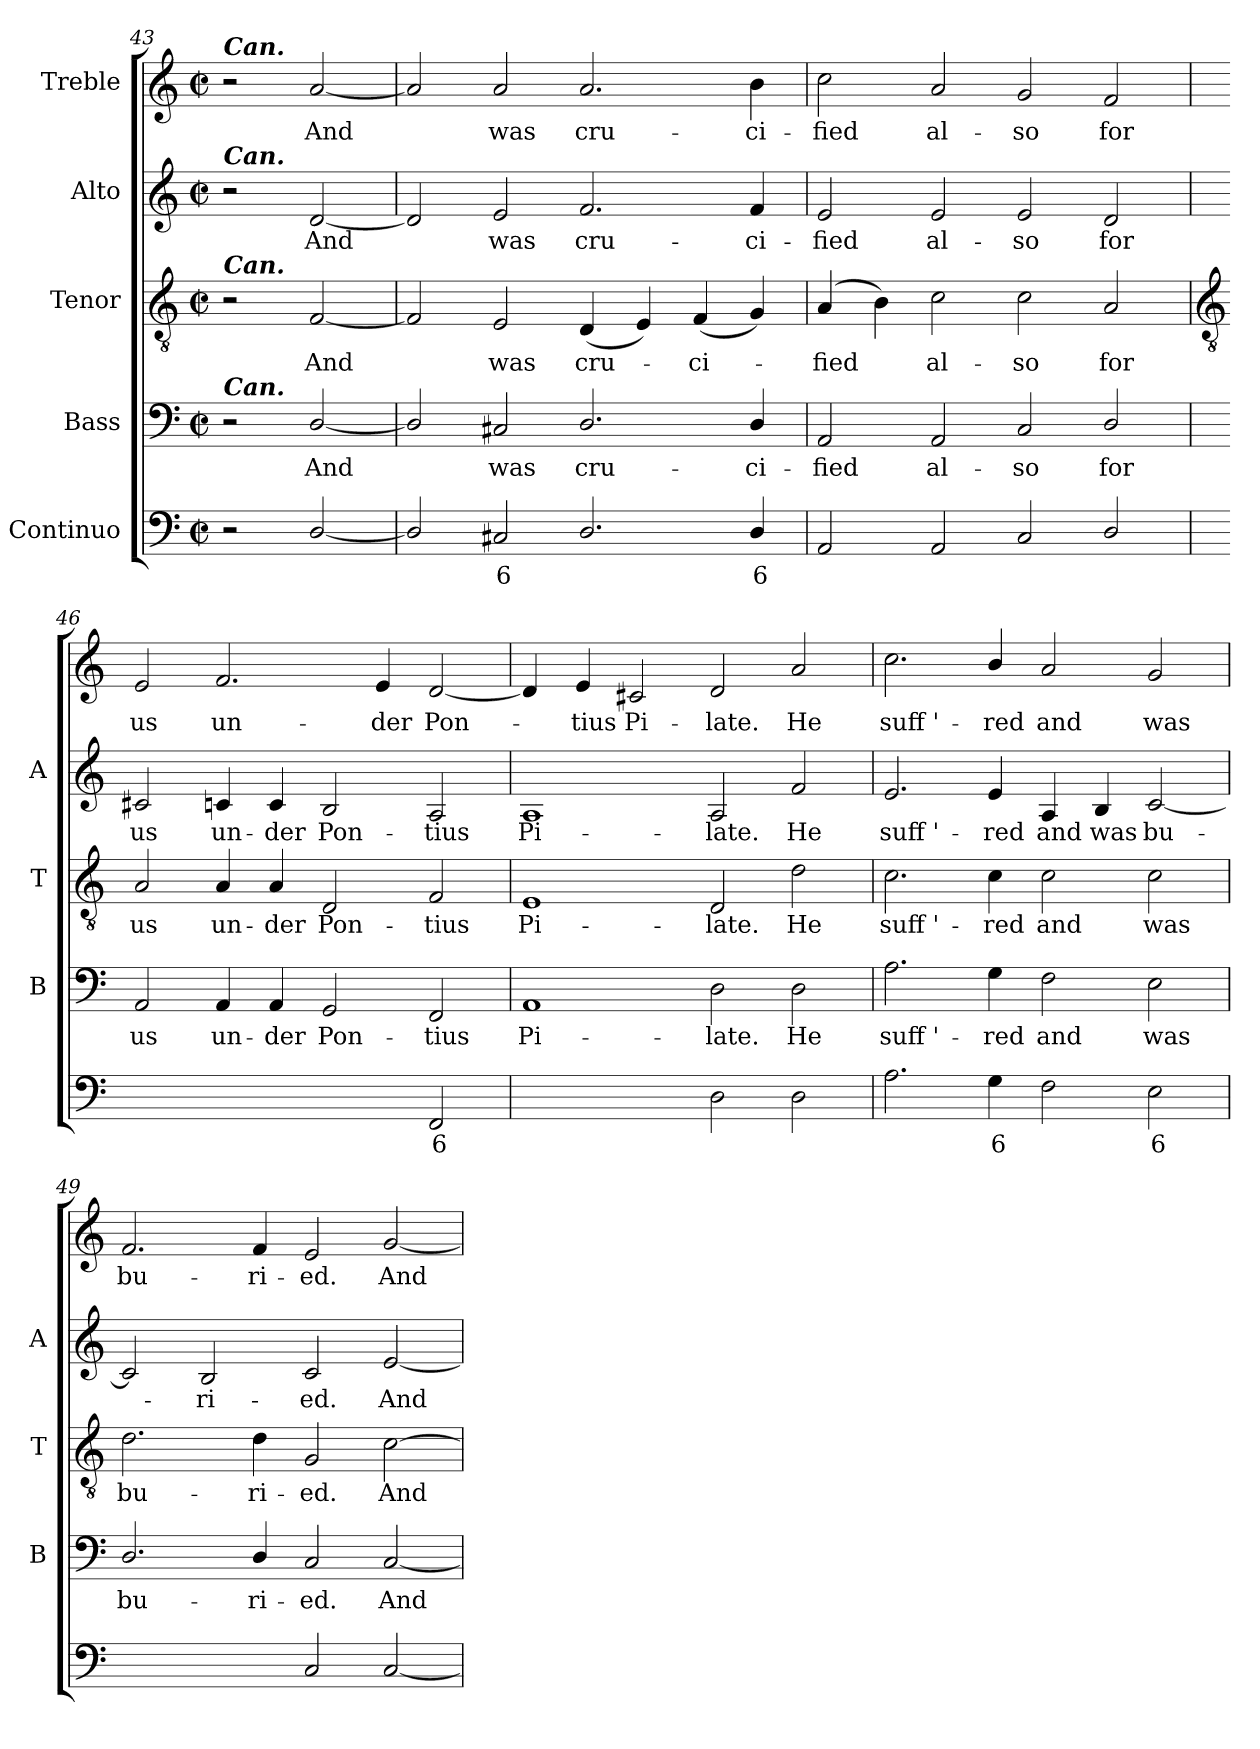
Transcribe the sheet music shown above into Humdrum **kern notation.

**kern	**text	**text	**kern	**text	**kern	**text	**kern	**text	**kern	**text
*part5	*part5	*part5	*part4	*part4	*part3	*part3	*part2	*part2	*part1	*part1
*staff5	*staff5	*staff5	*staff4	*staff4	*staff3	*staff3	*staff2	*staff2	*staff1	*staff1
*I"Continuo	*	*	*I"Bass	*	*I"Tenor	*	*I"Alto	*	*I"Treble	*
*	*	*	*I'B	*	*I'T	*	*I'A	*	*	*
*clefF4	*	*	*clefF4	*	*clefGv2	*	*clefG2	*	*clefG2	*
*k[]	*	*	*k[]	*	*k[]	*	*k[]	*	*k[]	*
*C:	*	*	*C:	*	*C:	*	*C:	*	*C:	*
*M4/2	*	*	*M4/2	*	*M4/2	*	*M4/2	*	*M4/2	*
*met(c|)	*	*	*met(c|)	*	*met(c|)	*	*met(c|)	*	*met(c|)	*
=43	=43	=43	=43	=43	=43	=43	=43	=43	=43	=43
!	!	!	!	!	!	!	!	!	!LO:TX:a:Bi:t=Can.	!
!	!	!	!	!	!	!	!LO:TX:a:Bi:t=Can.	!	!	!
!	!	!	!	!	!LO:TX:a:Bi:t=Can.	!	!	!	!	!
!	!	!	!LO:TX:a:Bi:t=Can.	!	!	!	!	!	!	!
2r	.	.	2r	.	2r	.	2r	.	2r	.
!	!	!	!	!LO:LY:b	!	!LO:LY:b	!	!LO:LY:b	!	!LO:LY:b
[2D/	.	.	[2D/	And	[2F	And	[2d	And	[2a	And
=44	=44	=44	=44	=44	=44	=44	=44	=44	=44	=44
2D/]	.	.	2D/]	.	2F]	.	2d]	.	2a]	.
!	!LO:LY:b	!	!	!LO:LY:b	!	!LO:LY:b	!	!LO:LY:b	!	!LO:LY:b
2C#X	6	.	2C#X	was	2E	was	2e	was	2a	was
!	!	!	!	!LO:LY:b	!	!LO:LY:b	!	!LO:LY:b	!	!LO:LY:b
2.D/	.	.	2.D/	cru-	(<4D	cru-	2.f	cru-	2.a	cru-
.	.	.	.	.	4E)	.	.	.	.	.
!	!	!	!	!	!	!LO:LY:b	!	!	!	!
.	.	.	.	.	(<4F	ci-	.	.	.	.
!	!LO:LY:b	!	!	!LO:LY:b	!	!	!	!LO:LY:b	!	!LO:LY:b
4D/	6	.	4D/	-ci-	4G)	.	4f	-ci-	4b	-ci-
=45	=45	=45	=45	=45	=45	=45	=45	=45	=45	=45
!	!	!	!	!LO:LY:b	!	!LO:LY:b	!	!LO:LY:b	!	!LO:LY:b
2AA	.	.	2AA	-fied	(<4A	fied	2e	-fied	2cc	-fied
.	.	.	.	.	4B)	.	.	.	.	.
!	!	!	!	!LO:LY:b	!	!LO:LY:b	!	!LO:LY:b	!	!LO:LY:b
2AA	.	.	2AA	al-	2c	al-	2e	al-	2a	al-
!	!	!	!	!LO:LY:b	!	!LO:LY:b	!	!LO:LY:b	!	!LO:LY:b
2C	.	.	2C	-so	2c	-so	2e	-so	2g	-so
!	!	!	!	!LO:LY:b	!	!LO:LY:b	!	!LO:LY:b	!	!LO:LY:b
2D/	.	.	2D/	for	2A	for	2d	for	2f	for
!!LO:LB:g=z
=46	=46	=46	=46	=46	=46	=46	=46	=46	=46	=46
*	*	*	*	*	*clefGv2	*	*	*	*	*
!	!LO:LY:b	!LO:LY:b	!	!LO:LY:b	!	!LO:LY:b	!	!LO:LY:b	!	!LO:LY:b
[2AAyy	5	3	2AA	us	2A	us	2c#X	us	2e	us
!	!LO:LY:b	!LO:LY:b	!	!LO:LY:b	!	!LO:LY:b	!	!LO:LY:b	!	!LO:LY:b
2AAyy]	6	3	4AA	un-	4A	un-	4cn	un-	2.f	un-
!	!	!	!	!LO:LY:b	!	!LO:LY:b	!	!LO:LY:b	!	!
.	.	.	4AA	-der	4A	-der	4c	-der	.	.
!	!LO:LY:b	!	!	!LO:LY:b	!	!LO:LY:b	!	!LO:LY:b	!	!
[4GGyy	7	.	2GG	Pon-	2D	Pon-	2B	Pon-	.	.
!	!LO:LY:b	!	!	!	!	!	!	!	!	!LO:LY:b
4GGyy]	6	.	.	.	.	.	.	.	4e	-der
!	!LO:LY:b	!	!	!LO:LY:b	!	!LO:LY:b	!	!LO:LY:b	!	!LO:LY:b
2FF	6	.	2FF	-tius	2F	-tius	2A	-tius	[2d	Pon-
=47	=47	=47	=47	=47	=47	=47	=47	=47	=47	=47
!	!LO:LY:b	!	!	!LO:LY:b	!	!LO:LY:b	!	!LO:LY:b	!	!
[2AAyy	4	.	1AA	Pi-	1E	Pi-	1A	Pi-	4d]	.
!	!	!	!	!	!	!	!	!	!	!LO:LY:b
.	.	.	.	.	.	.	.	.	4e	tius
!	!LO:LY:b	!	!	!	!	!	!	!	!	!LO:LY:b
2AAyy]	3	.	.	.	.	.	.	.	2c#X	Pi-
!	!	!	!	!LO:LY:b	!	!LO:LY:b	!	!LO:LY:b	!	!LO:LY:b
2D	.	.	2D	-late.	2D	-late.	2A	-late.	2d	-late.
!	!	!	!	!LO:LY:b	!	!LO:LY:b	!	!LO:LY:b	!	!LO:LY:b
2D	.	.	2D	He	2d	He	2f	He	2a	He
=48	=48	=48	=48	=48	=48	=48	=48	=48	=48	=48
!	!	!	!	!LO:LY:b	!	!LO:LY:b	!	!LO:LY:b	!	!LO:LY:b
2.A	.	.	2.A	suff '-	2.c	suff '-	2.e	suff '-	2.cc	suff '-
!	!LO:LY:b	!	!	!LO:LY:b	!	!LO:LY:b	!	!LO:LY:b	!	!LO:LY:b
4G	6	.	4G	-red	4c	-red	4e	-red	4b/	-red
!	!	!	!	!LO:LY:b	!	!LO:LY:b	!	!LO:LY:b	!	!LO:LY:b
2F	.	.	2F	and	2c	and	4A	and	2a	and
!	!	!	!	!	!	!	!	!LO:LY:b	!	!
.	.	.	.	.	.	.	4B	was	.	.
!	!LO:LY:b	!	!	!LO:LY:b	!	!LO:LY:b	!	!LO:LY:b	!	!LO:LY:b
2E	6	.	2E	was	2c	was	[2c	bu-	2g	was
=49	=49	=49	=49	=49	=49	=49	=49	=49	=49	=49
!	!LO:LY:b	!	!	!LO:LY:b	!	!LO:LY:b	!	!	!	!LO:LY:b
[2Dyy	7	.	2.D/	bu-	2.d	bu-	2c]	.	2.f	bu-
!	!LO:LY:b	!	!	!	!	!	!	!LO:LY:b	!	!
2Dyy]	6	.	.	.	.	.	2B	ri-	.	.
!	!	!	!	!LO:LY:b	!	!LO:LY:b	!	!	!	!LO:LY:b
.	.	.	4D/	-ri-	4d	-ri-	.	.	4f	-ri-
!	!	!	!	!LO:LY:b	!	!LO:LY:b	!	!LO:LY:b	!	!LO:LY:b
2C	.	.	2C	-ed.	2G	-ed.	2c	-ed.	2e	-ed.
!	!	!	!	!LO:LY:b	!	!LO:LY:b	!	!LO:LY:b	!	!LO:LY:b
[2C	.	.	[2C	And	[2c	And	[2e	And	[2g	And
=	=	=	=	=	=	=	=	=	=	=
*-	*-	*-	*-	*-	*-	*-	*-	*-	*-	*-
